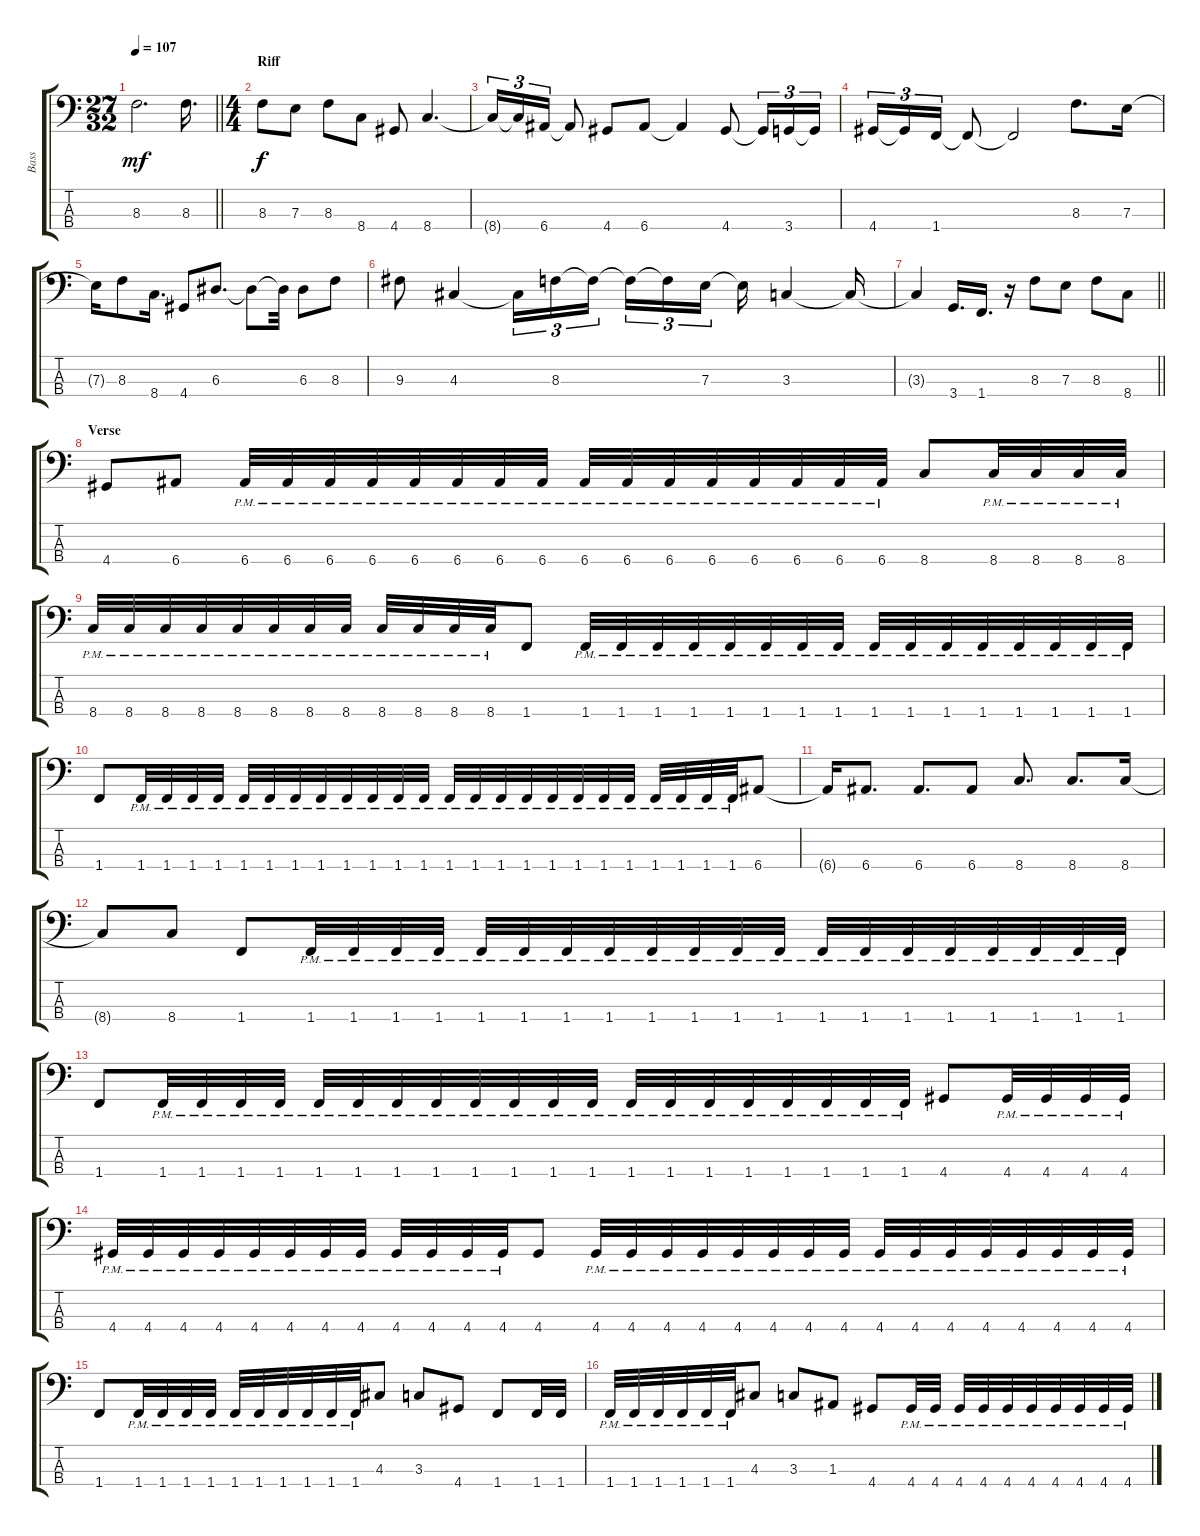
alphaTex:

\track ("Bass" "Bass") {instrument electricbasspick}
\staff {score tabs}
\tuning (G2 D2 A1 E1) {hide}
\ts (27 32)
\tempo 107
\clef f4
\barLineRight lightlight
\ks c
8.3.2{d dy mf} 8.3.16{d} |
\ts (4 4)
\section ("" "Riff")
8.3.8{dy f} 7.3.8 8.3.8 8.4.8 4.4.8 8.4.4{d} |
8.4{t}.16{tu (3 2)} 8.4{t}.16{tu (3 2)} 6.4.16{tu (3 2)} 6.4{t}.8 4.4.8 6.4.8 6.4{t}.4 4.4.8 4.4{t}.16{tu (3 2)} 3.4.16{tu (3 2)} 3.4{t}.16{tu (3 2)} |
4.4.16{tu (3 2)} 4.4{t}.16{tu (3 2)} 1.4.16{tu (3 2)} 1.4{t}.8 1.4{t}.2 8.3.8{d} 7.3.16 |
7.3{t}.16 8.3.8 8.4.16{d} 4.4.8 6.3.8{d} 6.3{t}.8 6.3{t}.32 6.3.8 8.3.8 |
9.3.8 4.3.4 4.3{t}.16{tu (3 2)} 8.3.16{tu (3 2)} 8.3{t}.16{tu (3 2)} 8.3{t}.16{tu (3 2)} 8.3{t}.16{tu (3 2)} 7.3.16{tu (3 2) beam splitsecondary} 7.3{t}.16 3.3.4 3.3{t}.16 |
\barLineRight lightlight
3.3{t}.4 3.4.16{d} 1.4.16{d} r.16 8.3.8 7.3.8 8.3.8 8.4.8 |
\section ("" "Verse")
4.4.8 6.4.8 6.4{pm}.32 6.4{pm}.32 6.4{pm}.32 6.4{pm}.32 6.4{pm}.32 6.4{pm}.32 6.4{pm}.32 6.4{pm}.32 6.4{pm}.32 6.4{pm}.32 6.4{pm}.32 6.4{pm}.32 6.4{pm}.32 6.4{pm}.32 6.4{pm}.32 6.4{pm}.32 8.4.8 8.4{pm}.32 8.4{pm}.32 8.4{pm}.32 8.4{pm}.32 |
8.4{pm}.32 8.4{pm}.32 8.4{pm}.32 8.4{pm}.32 8.4{pm}.32 8.4{pm}.32 8.4{pm}.32 8.4{pm}.32 8.4{pm}.32 8.4{pm}.32 8.4{pm}.32 8.4{pm}.32 1.4.8 1.4{pm}.32 1.4{pm}.32 1.4{pm}.32 1.4{pm}.32 1.4{pm}.32 1.4{pm}.32 1.4{pm}.32 1.4{pm}.32 1.4{pm}.32 1.4{pm}.32 1.4{pm}.32 1.4{pm}.32 1.4{pm}.32 1.4{pm}.32 1.4{pm}.32 1.4{pm}.32 |
1.4.8 1.4{pm}.32 1.4{pm}.32 1.4{pm}.32 1.4{pm}.32 1.4{pm}.32 1.4{pm}.32 1.4{pm}.32 1.4{pm}.32 1.4{pm}.32 1.4{pm}.32 1.4{pm}.32 1.4{pm}.32 1.4{pm}.32 1.4{pm}.32 1.4{pm}.32 1.4{pm}.32 1.4{pm}.32 1.4{pm}.32 1.4{pm}.32 1.4{pm}.32 1.4{pm}.32 1.4{pm}.32 1.4{pm}.32 1.4{pm}.32 6.4.8 |
6.4{t}.16 6.4.8{d} 6.4.8{d} 6.4.8 8.4.8{d} 8.4.8{d} 8.4.16 |
8.4{t}.8 8.4.8 1.4.8 1.4{pm}.32 1.4{pm}.32 1.4{pm}.32 1.4{pm}.32 1.4{pm}.32 1.4{pm}.32 1.4{pm}.32 1.4{pm}.32 1.4{pm}.32 1.4{pm}.32 1.4{pm}.32 1.4{pm}.32 1.4{pm}.32 1.4{pm}.32 1.4{pm}.32 1.4{pm}.32 1.4{pm}.32 1.4{pm}.32 1.4{pm}.32 1.4{pm}.32 |
1.4.8 1.4{pm}.32 1.4{pm}.32 1.4{pm}.32 1.4{pm}.32 1.4{pm}.32 1.4{pm}.32 1.4{pm}.32 1.4{pm}.32 1.4{pm}.32 1.4{pm}.32 1.4{pm}.32 1.4{pm}.32 1.4{pm}.32 1.4{pm}.32 1.4{pm}.32 1.4{pm}.32 1.4{pm}.32 1.4{pm}.32 1.4{pm}.32 1.4{pm}.32 4.4.8 4.4{pm}.32 4.4{pm}.32 4.4{pm}.32 4.4{pm}.32 |
4.4{pm}.32 4.4{pm}.32 4.4{pm}.32 4.4{pm}.32 4.4{pm}.32 4.4{pm}.32 4.4{pm}.32 4.4{pm}.32 4.4{pm}.32 4.4{pm}.32 4.4{pm}.32 4.4{pm}.32 4.4.8 4.4{pm}.32 4.4{pm}.32 4.4{pm}.32 4.4{pm}.32 4.4{pm}.32 4.4{pm}.32 4.4{pm}.32 4.4{pm}.32 4.4{pm}.32 4.4{pm}.32 4.4{pm}.32 4.4{pm}.32 4.4{pm}.32 4.4{pm}.32 4.4{pm}.32 4.4{pm}.32 |
1.4.8 1.4{pm}.32 1.4{pm}.32 1.4{pm}.32 1.4{pm}.32 1.4{pm}.32 1.4{pm}.32 1.4{pm}.32 1.4{pm}.32 1.4{pm}.32 1.4{pm}.32 4.3.8 3.3.8 4.4.8 1.4.8 1.4.32 1.4.32 |
1.4{pm}.32 1.4{pm}.32 1.4{pm}.32 1.4{pm}.32 1.4{pm}.32 1.4{pm}.32 4.3.8 3.3.8 1.3.8 4.4.8 4.4{pm}.32 4.4{pm}.32 4.4{pm}.32 4.4{pm}.32 4.4{pm}.32 4.4{pm}.32 4.4{pm}.32 4.4{pm}.32 4.4{pm}.32 4.4{pm}.32
